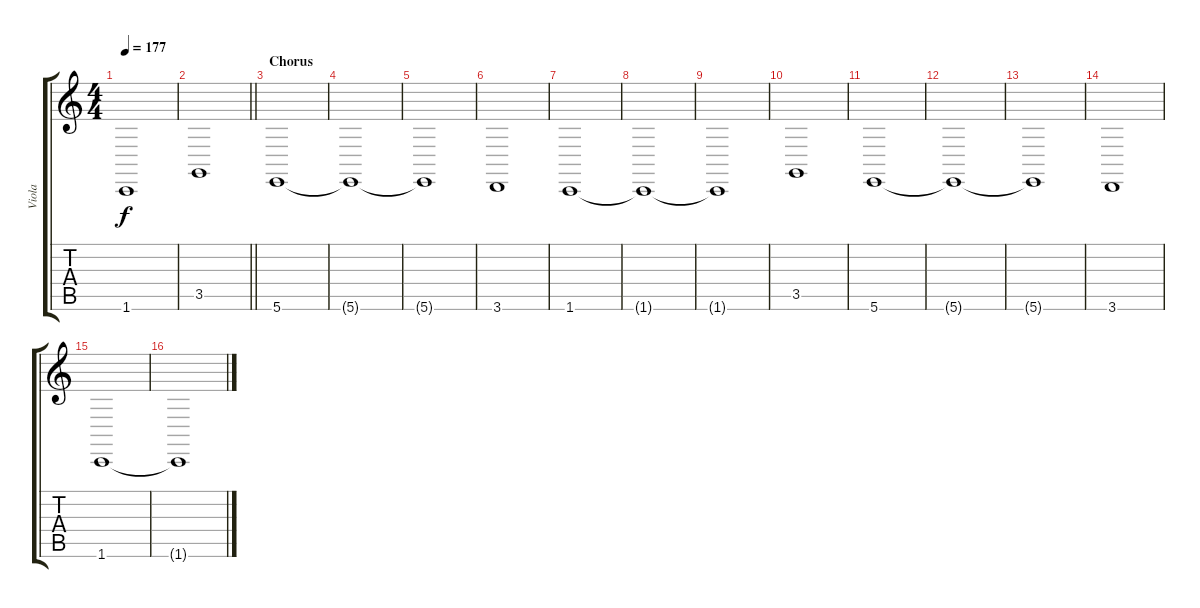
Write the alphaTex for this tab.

\track ("Viola" "Viola") {instrument viola}
\staff {score tabs}
\tuning (B3 Gb3 D3 A2 E2 B1) {hide}
\ts (4 4)
\tempo 177
\clef g2
\ks c
1.6{t}.1{dy f} |
\barLineRight lightlight
3.5.1 |
\section ("" "Chorus")
5.6.1{volume 10} |
5.6{t}.1 |
5.6{t}.1 |
3.6.1 |
1.6.1 |
1.6{t}.1 |
1.6{t}.1 |
3.5.1 |
5.6.1 |
5.6{t}.1 |
5.6{t}.1 |
3.6.1 |
1.6.1 |
1.6{t}.1
